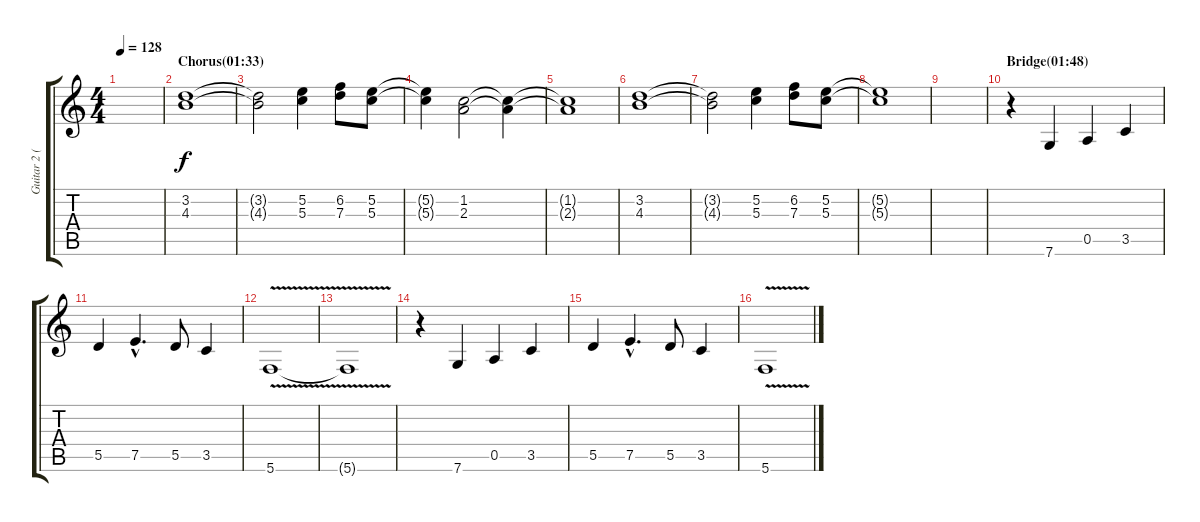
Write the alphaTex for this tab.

\track ("Guitar 2 (Justin Adams)" "Guitar 2 (") {instrument electricguitarjazz}
\staff {score tabs}
\tuning (E4 B3 G3 D3 A2 C2) {hide}
\ts (4 4)
\tempo 128
\clef g2
\ks c
|
\section ("" "Chorus(01:33)")
(3.2 4.3).1 |
(3.2{t} 4.3{t}).2 (5.2 5.3).4 (6.2 7.3).8 (5.2 5.3).8 |
(5.2{t} 5.3{t}).4 (1.2 2.3).2 (1.2{t} 2.3{t}).4 |
(1.2{t} 2.3{t}).1 |
(3.2 4.3).1 |
(3.2{t} 4.3{t}).2 (5.2 5.3).4 (6.2 7.3).8 (5.2 5.3).8 |
(5.2{t} 5.3{t}).1 |
|
\section ("" "Bridge(01:48)")
r.4{balance 8} 7.6.4 0.5.4 3.5.4 |
5.5.4 7.5{hac}.4{d} 5.5.8 3.5.4 |
5.6{v}.1 |
5.6{t}.1 |
r.4{balance 8} 7.6.4 0.5.4 3.5.4 |
5.5.4 7.5{hac}.4{d} 5.5.8 3.5.4 |
5.6{v}.1
